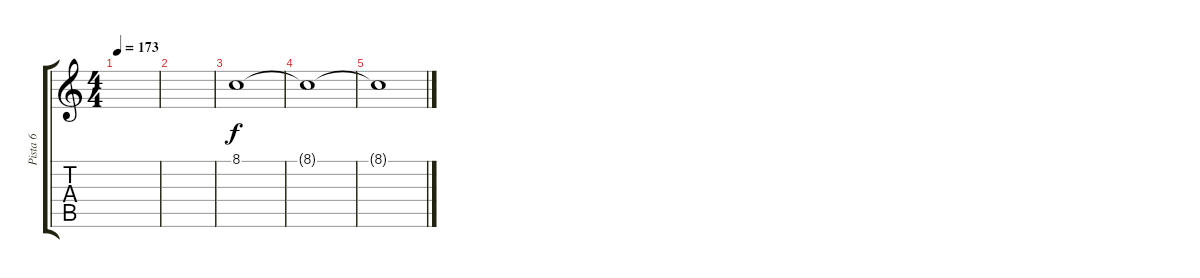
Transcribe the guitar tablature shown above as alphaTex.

\track ("Pista 6" "Pista 6") {instrument stringensemble2}
\staff {score tabs}
\tuning (E4 B3 G3 D3 A2 E2) {hide}
\ts (4 4)
\tempo 173
\clef g2
\ks c
|
|
8.1.1 |
8.1{t}.1 |
8.1{t}.1
